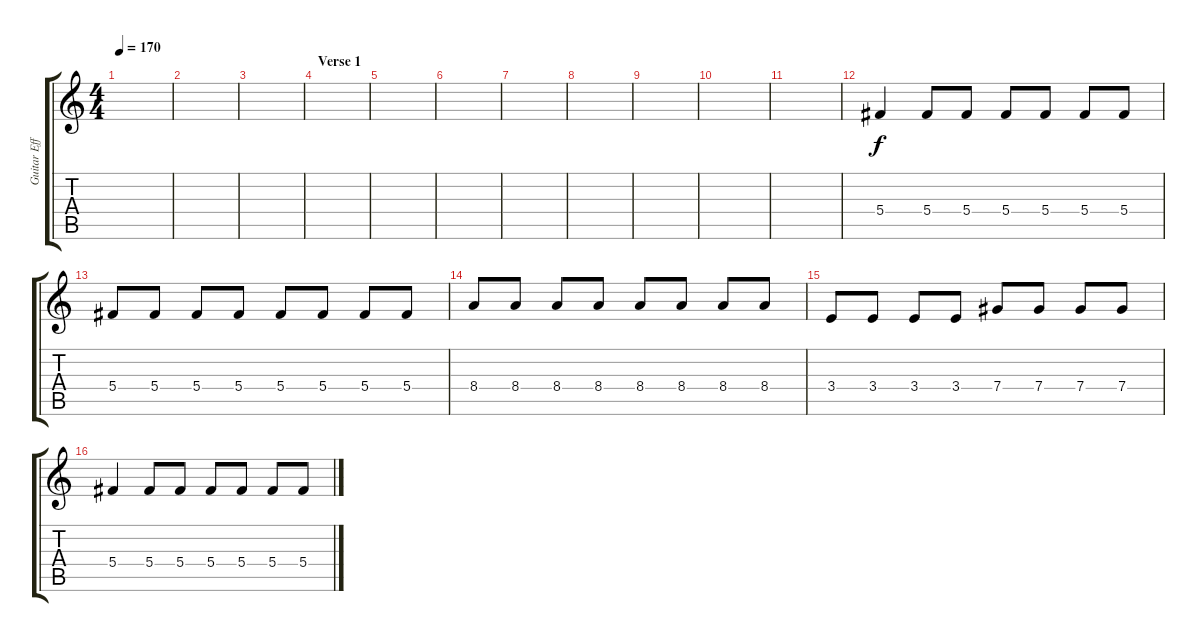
\track ("Guitar Effect (Jade)" "Guitar Eff") {instrument overdrivenguitar}
\staff {score tabs}
\tuning (Eb4 Bb3 Gb3 Db3 Ab2 Eb2) {hide}
\ts (4 4)
\tempo 170
\clef g2
\ks c
|
|
|
\section ("" "Verse 1")
|
|
|
|
|
|
|
|
5.4.4{instrument overdrivenguitar} 5.4.8 5.4.8 5.4.8 5.4.8 5.4.8 5.4.8 |
5.4.8 5.4.8 5.4.8 5.4.8 5.4.8 5.4.8 5.4.8 5.4.8 |
8.4.8 8.4.8 8.4.8 8.4.8 8.4.8 8.4.8 8.4.8 8.4.8 |
3.4.8 3.4.8 3.4.8 3.4.8 7.4.8 7.4.8 7.4.8 7.4.8 |
5.4.4 5.4.8 5.4.8 5.4.8 5.4.8 5.4.8 5.4.8
